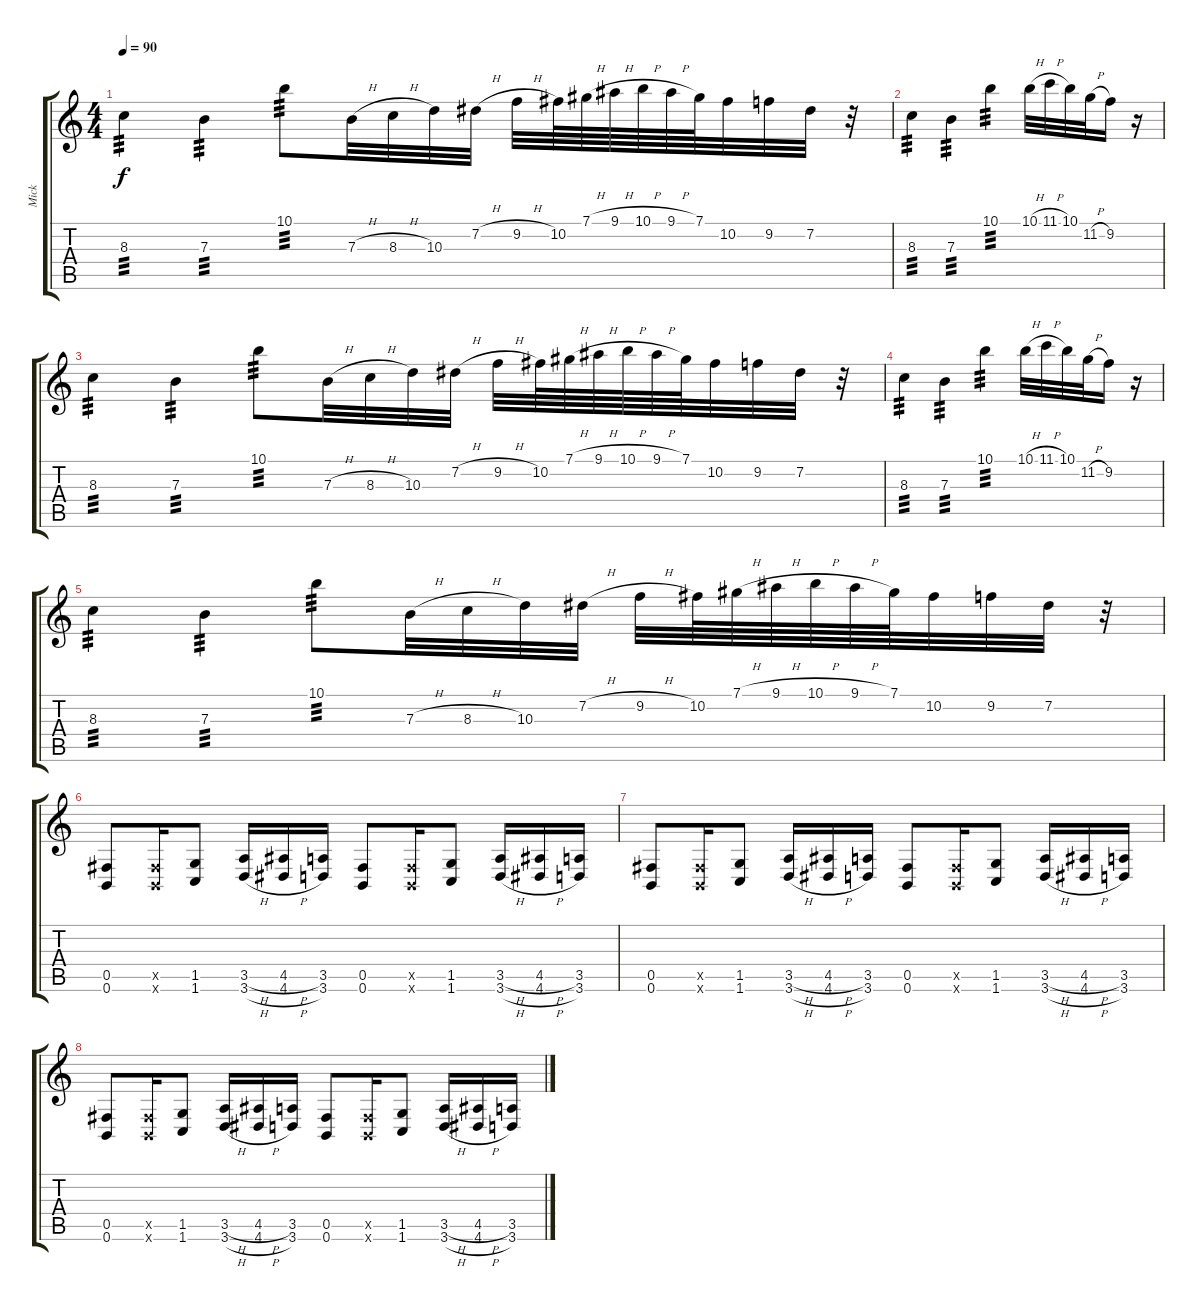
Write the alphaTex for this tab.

\track ("Mick" "Mick") {instrument overdrivenguitar}
\staff {score tabs}
\tuning (Db4 Ab3 E3 B2 Gb2 B1) {hide}
\ts (4 4)
\tempo 90
\clef g2
\ks c
8.3.4{tp 3 dy f} 7.3.4{tp 3} 10.1.8{tp 3} 7.3{h}.32 8.3{h}.32 10.3.32 7.2{h}.32 9.2{h}.32 10.2.64 7.1{h}.64 9.1{h}.64 10.1{h}.64 9.1{h}.64 7.1.64 10.2.32 9.2.32 7.2.32 r.32 |
8.3.4{tp 3} 7.3.4{tp 3} 10.1.4{tp 3} 10.1{h}.32 11.1{h}.32 10.1.32 11.2{h}.32 9.2.16 r.16 |
8.3.4{tp 3} 7.3.4{tp 3} 10.1.8{tp 3} 7.3{h}.32 8.3{h}.32 10.3.32 7.2{h}.32 9.2{h}.32 10.2.64 7.1{h}.64 9.1{h}.64 10.1{h}.64 9.1{h}.64 7.1.64 10.2.32 9.2.32 7.2.32 r.32 |
8.3.4{tp 3} 7.3.4{tp 3} 10.1.4{tp 3} 10.1{h}.32 11.1{h}.32 10.1.32 11.2{h}.32 9.2.16 r.16 |
8.3.4{tp 3} 7.3.4{tp 3} 10.1.8{tp 3} 7.3{h}.32 8.3{h}.32 10.3.32 7.2{h}.32 9.2{h}.32 10.2.64 7.1{h}.64 9.1{h}.64 10.1{h}.64 9.1{h}.64 7.1.64 10.2.32 9.2.32 7.2.32 r.32 |
(0.5 0.6).8 (0.5{x} 0.6{x}).16 (1.5 1.6).8 (3.5{h} 3.6{h}).16 (4.5{h} 4.6{h}).16 (3.5 3.6).16 (0.5 0.6).8 (0.5{x} 0.6{x}).16 (1.5 1.6).8 (3.5{h} 3.6{h}).16 (4.5{h} 4.6{h}).16 (3.5 3.6).16 |
(0.5 0.6).8 (0.5{x} 0.6{x}).16 (1.5 1.6).8 (3.5{h} 3.6{h}).16 (4.5{h} 4.6{h}).16 (3.5 3.6).16 (0.5 0.6).8 (0.5{x} 0.6{x}).16 (1.5 1.6).8 (3.5{h} 3.6{h}).16 (4.5{h} 4.6{h}).16 (3.5 3.6).16 |
(0.5 0.6).8 (0.5{x} 0.6{x}).16 (1.5 1.6).8 (3.5{h} 3.6{h}).16 (4.5{h} 4.6{h}).16 (3.5 3.6).16 (0.5 0.6).8 (0.5{x} 0.6{x}).16 (1.5 1.6).8 (3.5{h} 3.6{h}).16 (4.5{h} 4.6{h}).16 (3.5 3.6).16
